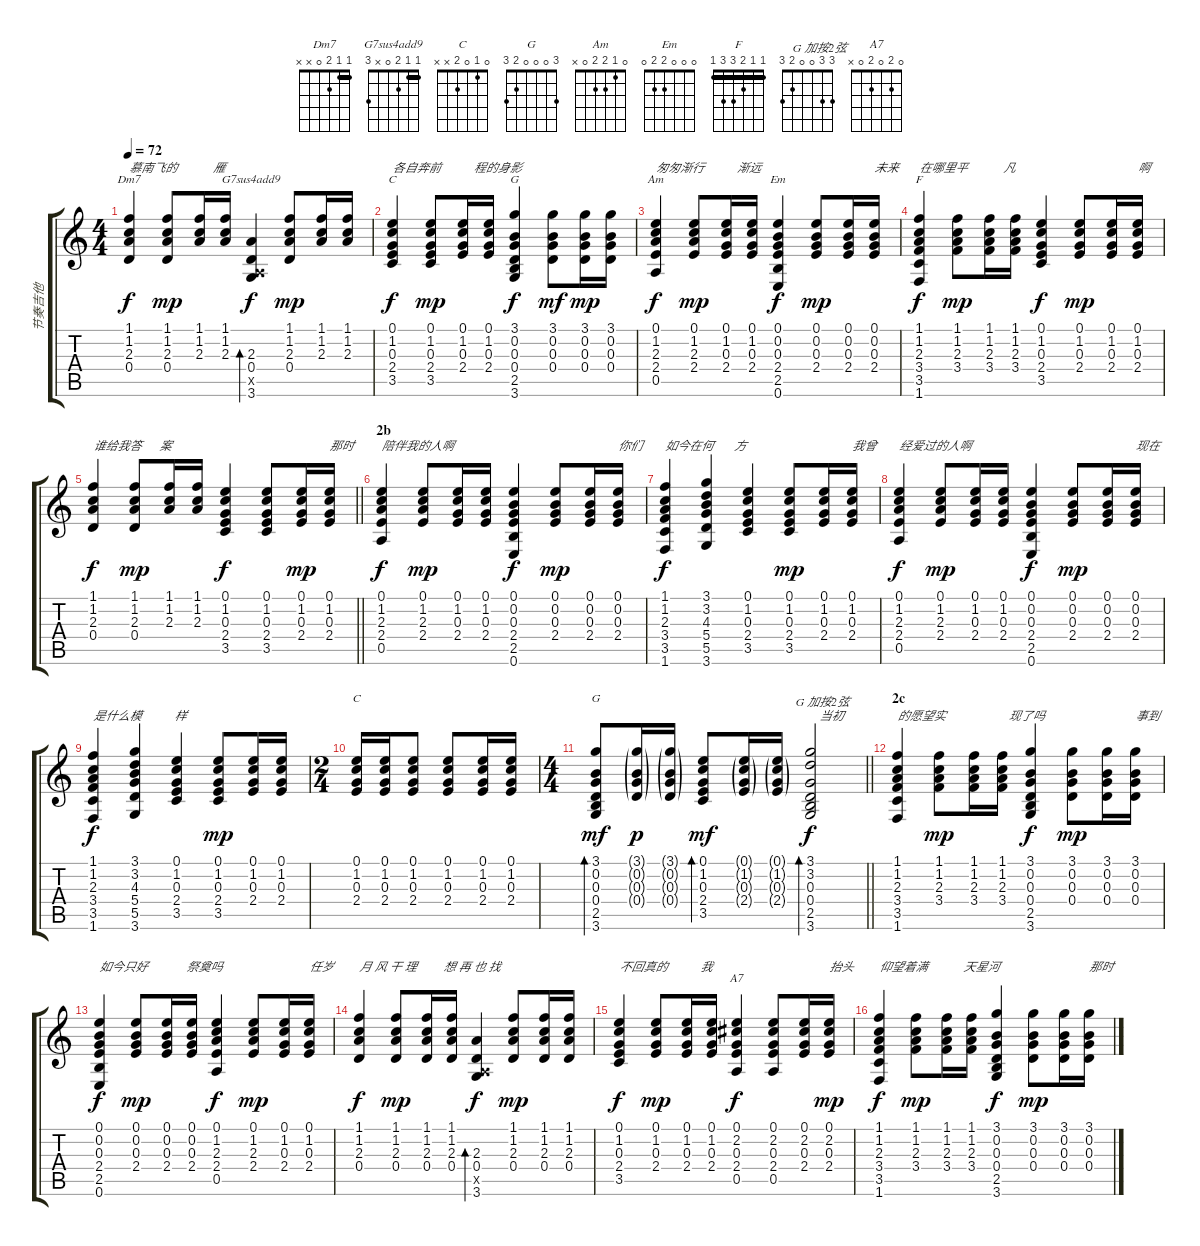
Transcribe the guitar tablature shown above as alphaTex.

\track ("节奏吉他" "节奏吉他") {instrument acousticguitarsteel}
\staff {score tabs}
\tuning (E4 B3 G3 D3 A2 E2) {hide}
\chord ("Dm7" 1 1 2 0 x x) {barre 1}
\chord ("G7sus4add9" 1 1 2 0 x 3) {barre 1}
\chord ("C" 0 1 0 2 3 x)
\chord ("G" 3 3 4 5 5 3) {barre 3}
\chord ("Am" 0 1 2 2 0 x)
\chord ("Em" 0 0 0 2 2 0)
\chord ("F" 1 1 2 3 3 1) {barre 1}
\chord ("C" 0 1 0 2 x x)
\chord ("G" 3 0 0 0 2 3)
\chord ("        G 加按2弦" 3 3 0 0 2 3)
\chord ("A7" 0 2 0 2 0 x)
\ts (4 4)
\tempo 72
\clef g2
\ks c
(1.1 1.2 2.3 0.4).4{ch "Dm7" txt "慕南飞的            雁" dy f} (1.1 1.2 2.3 0.4).8{dy mp} (1.1 1.2 2.3).16 (1.1 1.2 2.3).16 (2.3 0.4 0.5{x} 3.6).4{bd 30 ch "G7sus4add9" dy f} (1.1 1.2 2.3 0.4).8{dy mp} (1.1 1.2 2.3).16 (1.1 1.2 2.3).16 |
(0.1 1.2 0.3 2.4 3.5).4{ch "C" txt "各自奔前           程的身影" dy f} (0.1 1.2 0.3 2.4 3.5).8{dy mp} (0.1 1.2 0.3 2.4).16 (0.1 1.2 0.3 2.4).16 (3.1 0.2 0.3 0.4 2.5 3.6).4{ch "G" dy f} (3.1 0.2 0.3 0.4).8{dy mf} (3.1 0.2 0.3 0.4).16{dy mp} (3.1 0.2 0.3 0.4).16 |
(0.1 1.2 2.3 2.4 0.5).4{ch "Am" txt "匆匆渐行           渐远" dy f} (0.1 1.2 2.3 2.4).8{dy mp} (0.1 1.2 0.3 2.4).16 (0.1 1.2 0.3 2.4).16 (0.1 0.2 0.3 2.4 2.5 0.6).4{ch "Em" dy f} (0.1 0.2 0.3 2.4).8{dy mp} (0.1 0.2 0.3 2.4).16 (0.1 0.2 0.3 2.4).16{txt "未来"} |
(1.1 1.2 2.3 3.4 3.5 1.6).4{ch "F" txt "在哪里平            凡" dy f} (1.1 1.2 2.3 3.4).8{dy mp} (1.1 1.2 2.3 3.4).16 (1.1 1.2 2.3 3.4).16 (0.1 1.2 0.3 2.4 3.5).4{dy f} (0.1 1.2 0.3 2.4).8{dy mp} (0.1 1.2 0.3 2.4).16 (0.1 1.2 0.3 2.4).16{txt "啊"} |
\barLineRight lightlight
(1.1 1.2 2.3 0.4).4{txt "谁给我答      案" dy f} (1.1 1.2 2.3 0.4).8{dy mp} (1.1 1.2 2.3).16 (1.1 1.2 2.3).16 (0.1 1.2 0.3 2.4 3.5).4{dy f} (0.1 1.2 0.3 2.4 3.5).8 (0.1 1.2 0.3 2.4).16{dy mp} (0.1 1.2 0.3 2.4).16{txt "那时"} |
\section ("" "2b")
(0.1 1.2 2.3 2.4 0.5).4{txt "陪伴我的人啊" dy f} (0.1 1.2 2.3 2.4).8{dy mp} (0.1 1.2 0.3 2.4).16 (0.1 1.2 0.3 2.4).16 (0.1 0.2 0.3 2.4 2.5 0.6).4{dy f} (0.1 0.2 0.3 2.4).8{dy mp} (0.1 0.2 0.3 2.4).16 (0.1 0.2 0.3 2.4).16{txt "你们"} |
(1.1 1.2 2.3 3.4 3.5 1.6).4{txt "如今在何       方" dy f} (3.1 3.2 4.3 5.4 5.5 3.6).4 (0.1 1.2 0.3 2.4 3.5).4 (0.1 1.2 0.3 2.4 3.5).8{dy mp} (0.1 1.2 0.3 2.4).16 (0.1 1.2 0.3 2.4).16{txt "我曾"} |
(0.1 1.2 2.3 2.4 0.5).4{txt "经爱过的人啊" dy f} (0.1 1.2 2.3 2.4).8{dy mp} (0.1 1.2 0.3 2.4).16 (0.1 1.2 0.3 2.4).16 (0.1 0.2 0.3 2.4 2.5 0.6).4{dy f} (0.1 0.2 0.3 2.4).8{dy mp} (0.1 0.2 0.3 2.4).16 (0.1 0.2 0.3 2.4).16{txt "现在"} |
(1.1 1.2 2.3 3.4 3.5 1.6).4{txt "是什么模           样" dy f} (3.1 3.2 4.3 5.4 5.5 3.6).4 (0.1 1.2 0.3 2.4 3.5).4 (0.1 1.2 0.3 2.4 3.5).8{dy mp} (0.1 1.2 0.3 2.4).16 (0.1 1.2 0.3 2.4).16 |
\ts (2 4)
(0.1 1.2 0.3 2.4).16{ch "C"} (0.1 1.2 0.3 2.4).16 (0.1 1.2 0.3 2.4).8 (0.1 1.2 0.3 2.4).8 (0.1 1.2 0.3 2.4).16 (0.1 1.2 0.3 2.4).16 |
\ts (4 4)
\barLineRight lightlight
(3.1 0.2 0.3 0.4 2.5 3.6).8{bd 120 ch "G" dy mf} (3.1{g} 0.2{g} 0.3{g} 0.4{g}).16{dy p} (3.1{g} 0.2{g} 0.3{g} 0.4{g}).16 (0.1 1.2 0.3 2.4 3.5).8{bd 120 dy mf} (0.1{g} 1.2{g} 0.3{g} 2.4{g}).16 (0.1{g} 1.2{g} 0.3{g} 2.4{g}).16 (3.1 3.2 0.3 0.4 2.5 3.6).2{bd 120 ch "        G 加按2弦" txt "   当初" dy f} |
\section ("" "2c")
(1.1 1.2 2.3 3.4 3.5 1.6).4{txt "的愿望实                     现了吗"} (1.1 1.2 2.3 3.4).8{dy mp} (1.1 1.2 2.3 3.4).16 (1.1 1.2 2.3 3.4).16 (3.1 0.2 0.3 0.4 2.5 3.6).4{dy f} (3.1 0.2 0.3 0.4).8{dy mp} (3.1 0.2 0.3 0.4).16 (3.1 0.2 0.3 0.4).16{txt "事到"} |
(0.1 0.2 0.3 2.4 2.5 0.6).4{txt "如今只好             祭奠吗" dy f} (0.1 0.2 0.3 2.4).8{dy mp} (0.1 0.2 0.3 2.4).16 (0.1 0.2 0.3 2.4).16 (0.1 1.2 2.3 2.4 0.5).4{dy f} (0.1 1.2 2.3 2.4).8{dy mp} (0.1 1.2 0.3 2.4).16 (0.1 1.2 0.3 2.4).16{txt "任岁"} |
(1.1 1.2 2.3 0.4).4{txt "月 风 干 理         想 再 也 找" dy f} (1.1 1.2 2.3 0.4).8{dy mp} (1.1 1.2 2.3 0.4).16 (1.1 1.2 2.3 0.4).16 (2.3 0.4 0.5{x} 3.6).4{bd 30 dy f} (1.1 1.2 2.3 0.4).8{dy mp} (1.1 1.2 2.3 0.4).16 (1.1 1.2 2.3 0.4).16 |
(0.1 1.2 0.3 2.4 3.5).4{txt "不回真的           我" dy f} (0.1 1.2 0.3 2.4).8{dy mp} (0.1 1.2 0.3 2.4).16 (0.1 1.2 0.3 2.4).16 (0.1 2.2 0.3 2.4 0.5).4{ch "A7" dy f} (0.1 2.2 0.3 2.4 0.5).8 (0.1 2.2 0.3 2.4).16 (0.1 2.2 0.3 2.4).16{txt "抬头" dy mp} |
(1.1 1.2 2.3 3.4 3.5 1.6).4{txt "仰望着满            天星河" dy f} (1.1 1.2 2.3 3.4).8{dy mp} (1.1 1.2 2.3 3.4).16 (1.1 1.2 2.3 3.4).16 (3.1 0.2 0.3 0.4 2.5 3.6).4{dy f} (3.1 0.2 0.3 0.4).8{dy mp} (3.1 0.2 0.3 0.4).16 (3.1 0.2 0.3 0.4).16{txt "那时"}
